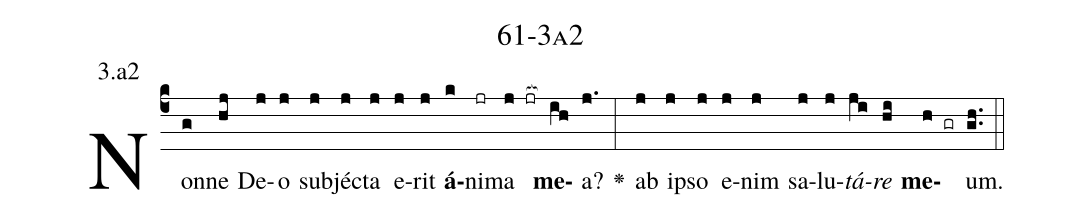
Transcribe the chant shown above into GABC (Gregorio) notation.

name: 61-3a2;
annotation: 3.a2;
%%
(c4)Non(g)ne(hj) De(j)o(j) sub(j)jéc(j)ta(j) e(j)rit(j) <b>á</b>(k)ni(jr)ma(j jr[ocb:1{]) <b>me</b>(ih[ocb:0}])a?(j.) <v>\greheightstar</v>(:) ab(j) ip(j)so(j) e(j)nim(j) sa(j)lu(j)<i>tá</i>(ji)<i>re</i>(hi) <b>me</b>(h gr)um.(gh..) (::)


%E(j) u(j) o(ji) u(hi) a(h) e.(gh..) (::)
